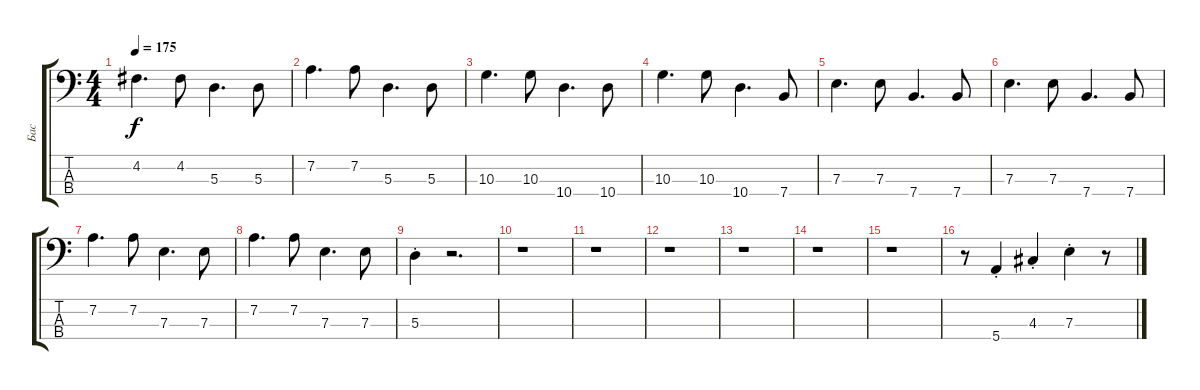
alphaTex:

\track ("Бас" "Бас") {instrument electricbassfinger}
\staff {score tabs}
\tuning (G2 D2 A1 E1) {hide}
\ts (4 4)
\tempo 175
\clef f4
\ks c
4.2.4{d dy f} 4.2.8 5.3.4{d} 5.3.8 |
7.2.4{d} 7.2.8 5.3.4{d} 5.3.8 |
10.3.4{d} 10.3.8 10.4.4{d} 10.4.8 |
10.3.4{d} 10.3.8 10.4.4{d} 7.4.8 |
7.3.4{d} 7.3.8 7.4.4{d} 7.4.8 |
7.3.4{d} 7.3.8 7.4.4{d} 7.4.8 |
7.2.4{d} 7.2.8 7.3.4{d} 7.3.8 |
7.2.4{d} 7.2.8 7.3.4{d} 7.3.8 |
5.3{st}.4 r.2{d} |
r.1 |
r.1 |
r.1 |
r.1 |
r.1 |
r.1 |
r.8 5.4{st}.4 4.3{st}.4 7.3{st}.4 r.8
